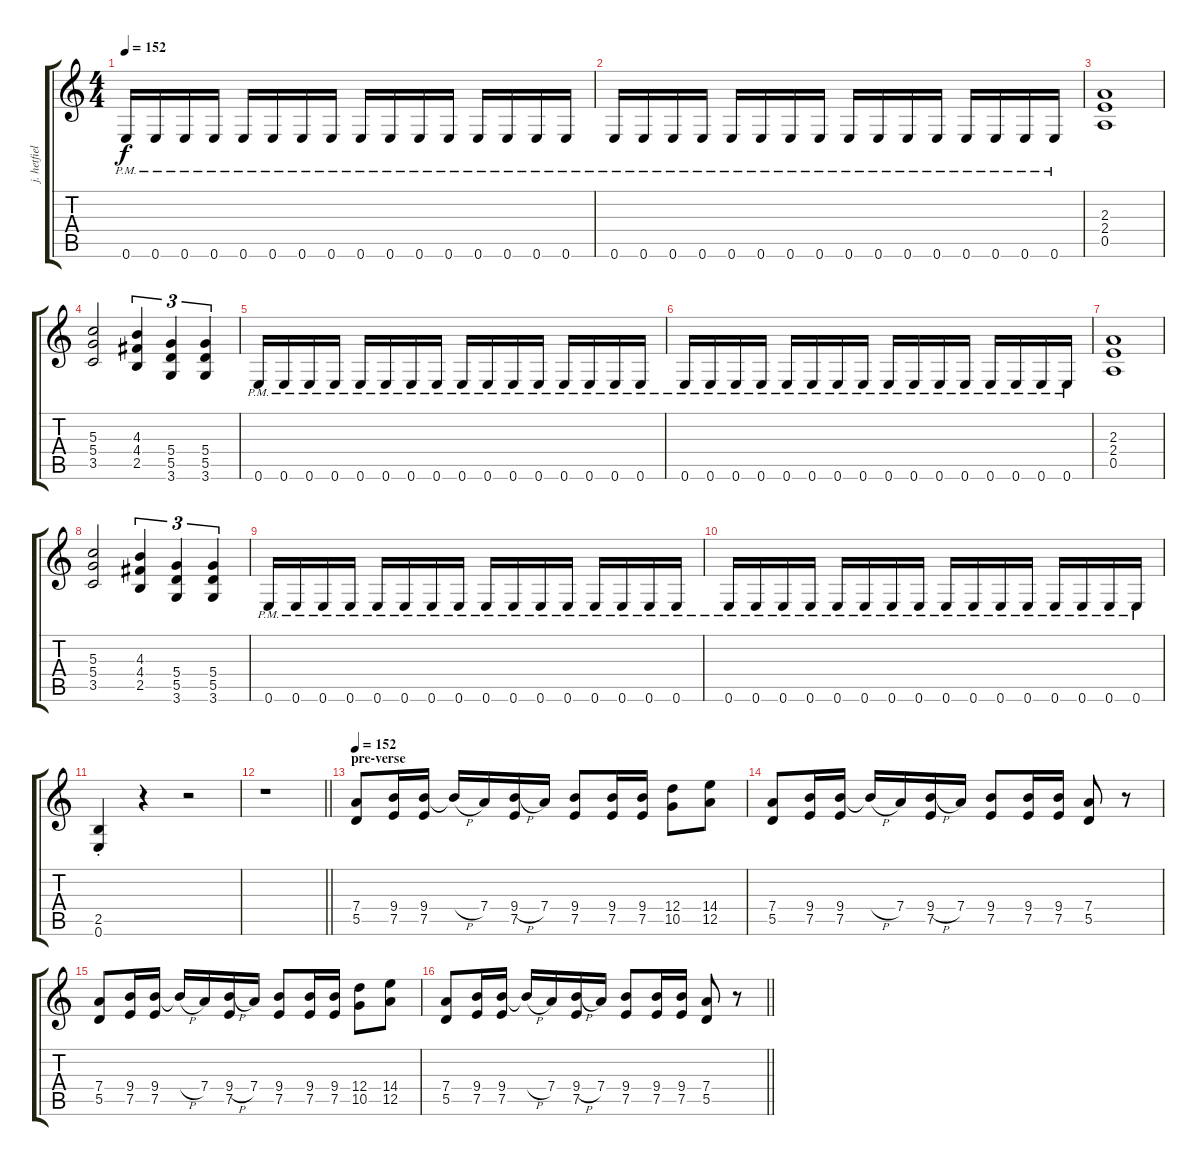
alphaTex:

\track ("j. hetfield - rhythm guitar" "j. hetfiel") {instrument distortionguitar}
\staff {score tabs}
\tuning (E4 B3 G3 D3 A2 E2) {hide}
\ts (4 4)
\tempo 152
\clef g2
\ks c
0.6{pm}.16{dy f} 0.6{pm}.16 0.6{pm}.16 0.6{pm}.16 0.6{pm}.16 0.6{pm}.16 0.6{pm}.16 0.6{pm}.16 0.6{pm}.16 0.6{pm}.16 0.6{pm}.16 0.6{pm}.16 0.6{pm}.16 0.6{pm}.16 0.6{pm}.16 0.6{pm}.16 |
0.6{pm}.16 0.6{pm}.16 0.6{pm}.16 0.6{pm}.16 0.6{pm}.16 0.6{pm}.16 0.6{pm}.16 0.6{pm}.16 0.6{pm}.16 0.6{pm}.16 0.6{pm}.16 0.6{pm}.16 0.6{pm}.16 0.6{pm}.16 0.6{pm}.16 0.6{pm}.16 |
(2.3 2.4 0.5).1 |
(5.3 5.4 3.5).2 (4.3 4.4 2.5).4{tu (3 2)} (5.4 5.5 3.6).4{tu (3 2)} (5.4 5.5 3.6).4{tu (3 2)} |
0.6{pm}.16 0.6{pm}.16 0.6{pm}.16 0.6{pm}.16 0.6{pm}.16 0.6{pm}.16 0.6{pm}.16 0.6{pm}.16 0.6{pm}.16 0.6{pm}.16 0.6{pm}.16 0.6{pm}.16 0.6{pm}.16 0.6{pm}.16 0.6{pm}.16 0.6{pm}.16 |
0.6{pm}.16 0.6{pm}.16 0.6{pm}.16 0.6{pm}.16 0.6{pm}.16 0.6{pm}.16 0.6{pm}.16 0.6{pm}.16 0.6{pm}.16 0.6{pm}.16 0.6{pm}.16 0.6{pm}.16 0.6{pm}.16 0.6{pm}.16 0.6{pm}.16 0.6{pm}.16 |
(2.3 2.4 0.5).1 |
(5.3 5.4 3.5).2 (4.3 4.4 2.5).4{tu (3 2)} (5.4 5.5 3.6).4{tu (3 2)} (5.4 5.5 3.6).4{tu (3 2)} |
0.6{pm}.16 0.6{pm}.16 0.6{pm}.16 0.6{pm}.16 0.6{pm}.16 0.6{pm}.16 0.6{pm}.16 0.6{pm}.16 0.6{pm}.16 0.6{pm}.16 0.6{pm}.16 0.6{pm}.16 0.6{pm}.16 0.6{pm}.16 0.6{pm}.16 0.6{pm}.16 |
0.6{pm}.16 0.6{pm}.16 0.6{pm}.16 0.6{pm}.16 0.6{pm}.16 0.6{pm}.16 0.6{pm}.16 0.6{pm}.16 0.6{pm}.16 0.6{pm}.16 0.6{pm}.16 0.6{pm}.16 0.6{pm}.16 0.6{pm}.16 0.6{pm}.16 0.6{pm}.16 |
(2.5{st} 0.6{st}).4 r.4 r.2 |
\barLineRight lightlight
r.1 |
\section ("" "pre-verse")
\tempo 152
(7.4 5.5).8 (9.4 7.5).16 (9.4 7.5).16 9.4{h t}.16 7.4.16 (9.4{h} 7.5).16 7.4.16 (9.4 7.5).8 (9.4 7.5).16 (9.4 7.5).16 (12.4 10.5).8 (14.4 12.5).8 |
(7.4 5.5).8 (9.4 7.5).16 (9.4 7.5).16 9.4{h t}.16 7.4.16 (9.4{h} 7.5).16 7.4.16 (9.4 7.5).8 (9.4 7.5).16 (9.4 7.5).16 (7.4 5.5).8 r.8 |
(7.4 5.5).8 (9.4 7.5).16 (9.4 7.5).16 9.4{h t}.16 7.4.16 (9.4{h} 7.5).16 7.4.16 (9.4 7.5).8 (9.4 7.5).16 (9.4 7.5).16 (12.4 10.5).8 (14.4 12.5).8 |
\barLineRight lightlight
(7.4 5.5).8 (9.4 7.5).16 (9.4 7.5).16 9.4{h t}.16 7.4.16 (9.4{h} 7.5).16 7.4.16 (9.4 7.5).8 (9.4 7.5).16 (9.4 7.5).16 (7.4 5.5).8 r.8
